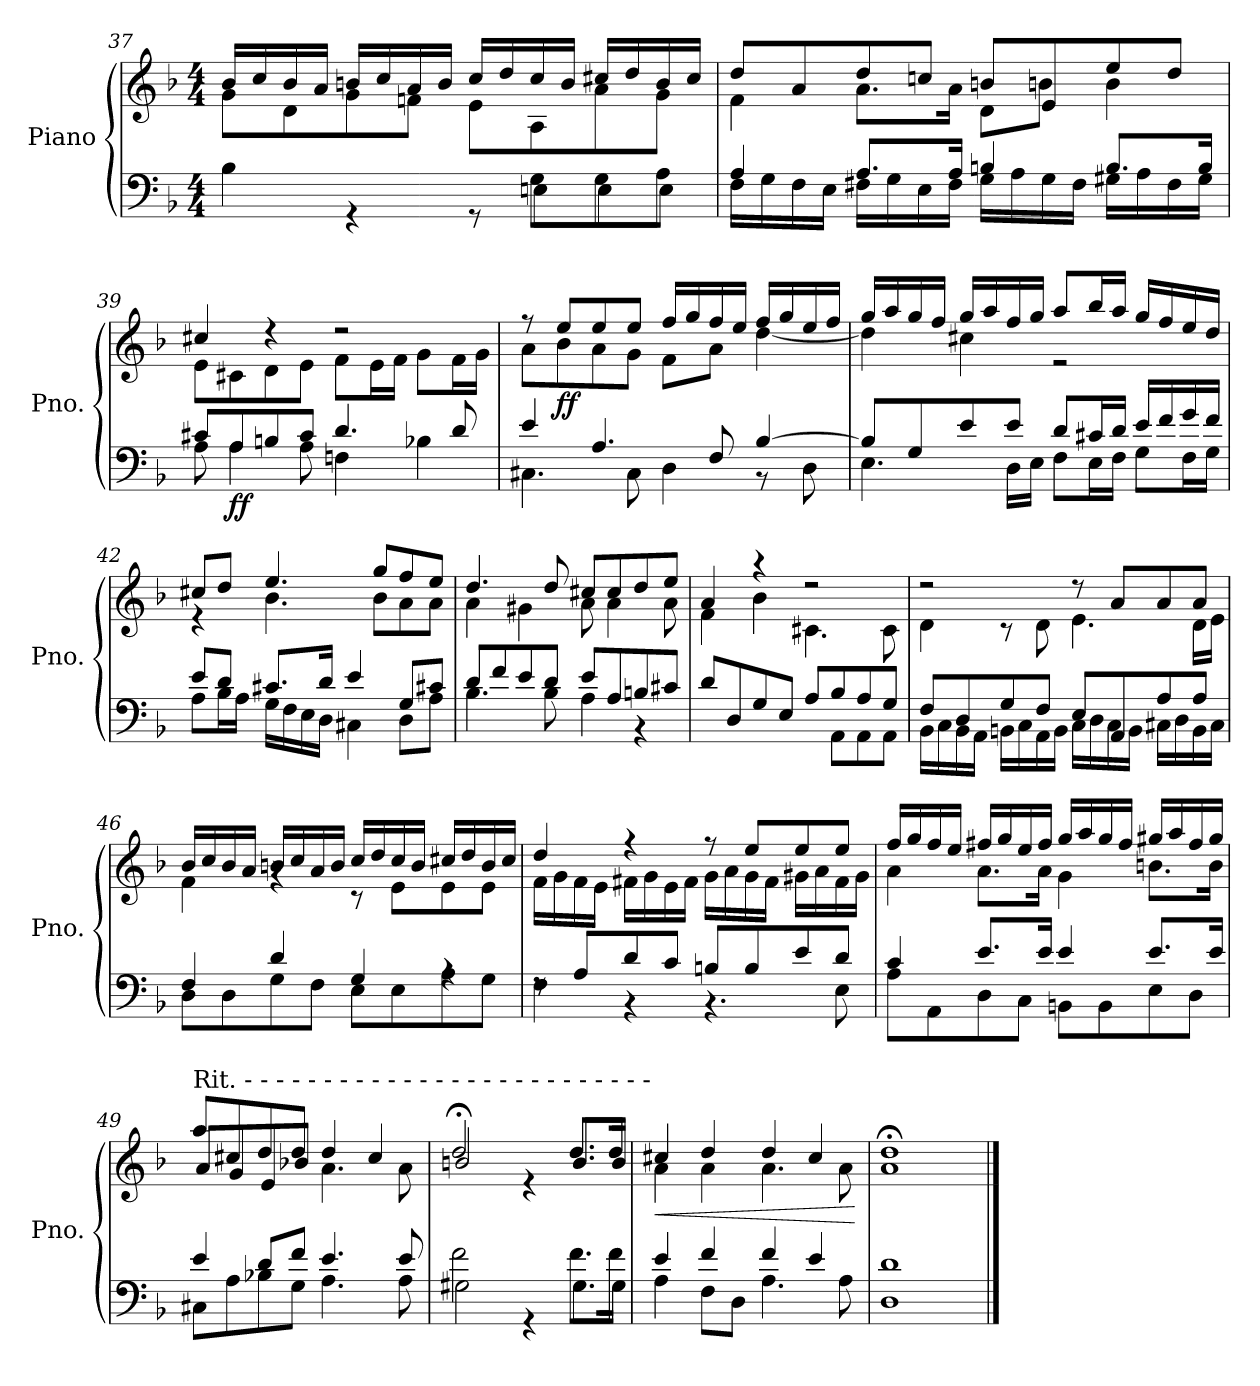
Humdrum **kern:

**kern	**kern	**dynam
*part1	*part1	*part1
*staff2	*staff1	*staff1/2
*I"Piano	*	*
*I'Pno.	*	*
*clefF4	*clefG2	*
*k[b-]	*k[b-]	*
*M4/4	*M4/4	*
=37	=37	=37
*^	*^	*
4B-\	8ryy	16b-/LL	8g\L	.
.	.	16cc/	.	.
*v	*v	*	*	*
.	16b-/	8d\	.
.	16a/JJ	.	.
4rGG	16bn/LL	8g\	.
.	16cc/	.	.
.	16a/	8fn\J	.
.	16b/JJ	.	.
8rGG	16cc/LL	8e\L	.
.	16dd/	.	.
*^	*	*	*
8G\L	8En\L	16cc/	8A\	.
.	.	16b/JJ	.	.
8G\	8E\	16cc#X/LL	8a\	.
.	.	16dd/	.	.
8A\J	8E\J	16b/	8g\J	.
.	.	16cc#/JJ	.	.
!!LO:PB:g=z	!!
=38	=38	=38	=38	=38
4A/	16F\LL	8dd/L	4f\	.
.	16G\	.	.	.
.	16F\	8a/	.	.
.	16E\JJ	.	.	.
8.A/L	16F#X\LL	8dd/	8.a\L	.
.	16G\	.	.	.
.	16E\	8ccn/J	.	.
16A/Jk	16F#\JJ	.	16a\Jk	.
4Bn/	16G\LL	8bn/L	8d\L	.
.	16A\	.	.	.
.	16G\	8e/	8bn\J	.
.	16F#\JJ	.	.	.
8.B/L	16G#X\LL	8ee/	4b\	.
.	16A\	.	.	.
.	16F#\	8dd/J	.	.
16B/Jk	16G#\JJ	.	.	.
=39	=39	=39	=39	=39
8c#X/L	8A\	4cc#X/	8e\L	.
!	!	!	!	!LO:DY:b=2
8A/	4A\	.	8c#X\	ff
8Bn/	.	4r	8d\	.
8c#/J	8A\	.	8e\J	.
4.d/	4Fn\	2r	8f\L	.
.	.	.	16e\L	.
.	.	.	16f\JJ	.
.	4B-X\	.	8g\L	.
8d/	.	.	16f\L	.
.	.	.	16g\JJ	.
=40	=40	=40	=40	=40
4e/	4.C#X\	8r	8a\L	.
!	!	!	!	!LO:DY:b
.	.	8ee/L	8b-\	ff
4.A/	.	8ee/	8a\	.
.	8C#\	8ee/J	8g\J	.
.	4D\	16ff/LL	8f\L	.
.	.	16gg/	.	.
8F/	.	16ff/	8a\J	.
.	.	16ee/JJ	.	.
[4B-/	8r	16ff/LL	[4dd\	.
.	.	16gg/	.	.
.	8D\	16ee/	.	.
.	.	16ff/JJ	.	.
!!LO:LB:g=z	!!
=41	=41	=41	=41	=41
8B-/L]	4.E\	16gg/LL	4dd\]	.
.	.	16aa/	.	.
8G/	.	16gg/	.	.
.	.	16ff/JJ	.	.
8e/	.	16gg/LL	4cc#X\	.
.	.	16aa/	.	.
8e/J	16D\LL	16ff/	.	.
.	16E\JJ	16gg/JJ	.	.
8d/L	8F\L	8aa/L	2r	.
16c#X/L	16E\L	16bb-/L	.	.
16d/JJ	16F\JJ	16aa/JJ	.	.
16e/LL	8G\L	16gg/LL	.	.
16f/	.	16ff/	.	.
16g/	16F\L	16ee/	.	.
16f/JJ	16G\JJ	16dd/JJ	.	.
=42	=42	=42	=42	=42
8e/L	8A\L	8cc#X/L	4r	.
8d/J	16B-\L	8dd/J	.	.
.	16A\JJ	.	.	.
8.c#X/L	16G\LL	4.ee/	4.b-\	.
.	16F\	.	.	.
.	16E\	.	.	.
16d/Jk	16D\JJ	.	.	.
4e/	4C#X\	.	.	.
.	.	8gg/L	8b-\L	.
8G/L	8D\L	8ff/	8a\	.
8c#X/J	8A\J	8ee/J	8a\J	.
!!LO:LB:g=z	!!
=43	=43	=43	=43	=43
8d/L	4.B-\	4.dd/	4a\	.
8f/	.	.	.	.
8e/	.	.	4g#X\	.
8d/J	8B-\	8dd/	.	.
8e/L	4A\	8cc#X/L	8a\	.
8A/	.	8cc#/	4a\	.
8Bn/	4r	8dd/	.	.
8c#X/J	.	8ee/J	8a\	.
=44	=44	=44	=44	=44
8d/L	8ryy	4a/	4f\	.
*v	*v	*	*	*
8D/	.	.	.
8G/	4r	4b-\	.
8E/J	.	.	.
8A/L	2r	4.c#X\	.
*^	*	*	*
8B-/	8AA\L	.	.	.
8A/	8AA\	.	.	.
8G/J	8AA\J	.	8c#\	.
=45	=45	=45	=45	=45
8F/L	16BB-\LL	2r	4d\	.
.	16C\	.	.	.
8D/	16BB-\	.	.	.
.	16AA\JJ	.	.	.
8G/	16BBn\LL	.	8r	.
.	16C\	.	.	.
8F/J	16AA\	.	8d\	.
.	16BB\JJ	.	.	.
8E/L	16C\LL	8r	4.e\	.
.	16D\	.	.	.
8AA/	16C\	8a/L	.	.
.	16BB\JJ	.	.	.
8A/	16C#X\LL	8a/	.	.
.	16D\	.	.	.
8A/J	16BB\	8a/J	16d\LL	.
.	16C#\JJ	.	16e\JJ	.
!!LO:LB:g=z	!!
=46	=46	=46	=46	=46
4F/	8D\L	16b-/LL	4f\	.
.	.	16cc/	.	.
.	8D\	16b-/	.	.
.	.	16a/JJ	.	.
4d/	8G\	16bn/LL	4rg	.
.	.	16cc/	.	.
.	8F\J	16a/	.	.
.	.	16b/JJ	.	.
4G/	8E\L	16cc/LL	8r	.
.	.	16dd/	.	.
.	8E\	16cc/	8e\L	.
.	.	16b/JJ	.	.
4rA	8A\	16cc#X/LL	8e\	.
.	.	16dd/	.	.
.	8G\J	16b/	8e\J	.
.	.	16cc#/JJ	.	.
=47	=47	=47	=47	=47
8rF	4F\	4dd/	16f\LL	.
.	.	.	16g\	.
8A/L	.	.	16f\	.
.	.	.	16e\JJ	.
8d/	4r	4r	16f#X\LL	.
.	.	.	16g\	.
8c/J	.	.	16e\	.
.	.	.	16f#\JJ	.
8Bn/L	4.r	8r	16g\LL	.
.	.	.	16a\	.
8B/	.	8ee/L	16g\	.
.	.	.	16f#\JJ	.
8e/	.	8ee/	16g#X\LL	.
.	.	.	16a\	.
8d/J	8E\	8ee/J	16f#\	.
.	.	.	16g#\JJ	.
!!LO:LB:g=z	!!
=48	=48	=48	=48	=48
4c/	8A\L	16ff/LL	4a\	.
.	.	16gg/	.	.
.	8AA\	16ff/	.	.
.	.	16ee/JJ	.	.
8.e/L	8D\	16ff#X/LL	8.a\L	.
.	.	16gg/	.	.
.	8C\J	16ee/	.	.
16e/Jk	.	16ff#/JJ	16a\Jk	.
4e/	8BBn\L	16gg/LL	4g\	.
.	.	16aa/	.	.
.	8BB\	16gg/	.	.
.	.	16ff#/JJ	.	.
8.e/L	8E\	16gg#X/LL	8.bn\L	.
.	.	16aa/	.	.
.	8D\J	16ff#/	.	.
16e/Jk	.	16gg#/JJ	16b\Jk	.
=49	=49	=49	=49	=49
!	!	!LO:TX:a:t=Rit. - - - - - - - - - - - - - - - - - - - - - - - - - -	!	!
4e/	8C#X\L	8aa/L	8a/L	.
.	8A\	8cc#X/	8g/	.
8d/L	8B-X\	8dd/	8e/	.
8f/J	8G\J	8dd/J	8b-X/J	.
4.e/	4.A\	4dd/	4.a\	.
.	.	4cc#/	.	.
8e/	8A\	.	8a\	.
=50	=50	=50	=50	=50
2f\	2G#X\	2dd;</	2bn/	.
*	*	*MM40	*	*
4rGG	4ryy	4re	4ryy	.
8.f\L	8.G#\L	8.dd/L	8.b/L	.
16f\Jk	16G#\Jk	16dd/Jk	16b/Jk	.
=51	=51	=51	=51	=51
!	!	!	!	!LO:HP:b
4e/	4A\	4cc#X/	4a\	<
4f/	8F\L	4dd/	4a\	.
.	8D\J	.	.	.
4f/	4.A\	4dd/	4.a\	.
4e/	.	4cc#/	.	.
.	8A\	.	8a\	.
*v	*v	*	*	*
*	*v	*v	*
.	.	[
!!LO:PB:g=z
=52	=52	=52
*^	*^	*
1d	1D	1dd;<	1a	.
*v	*v	*	*	*
*	*v	*v	*
==	==	==
*-	*-	*-
